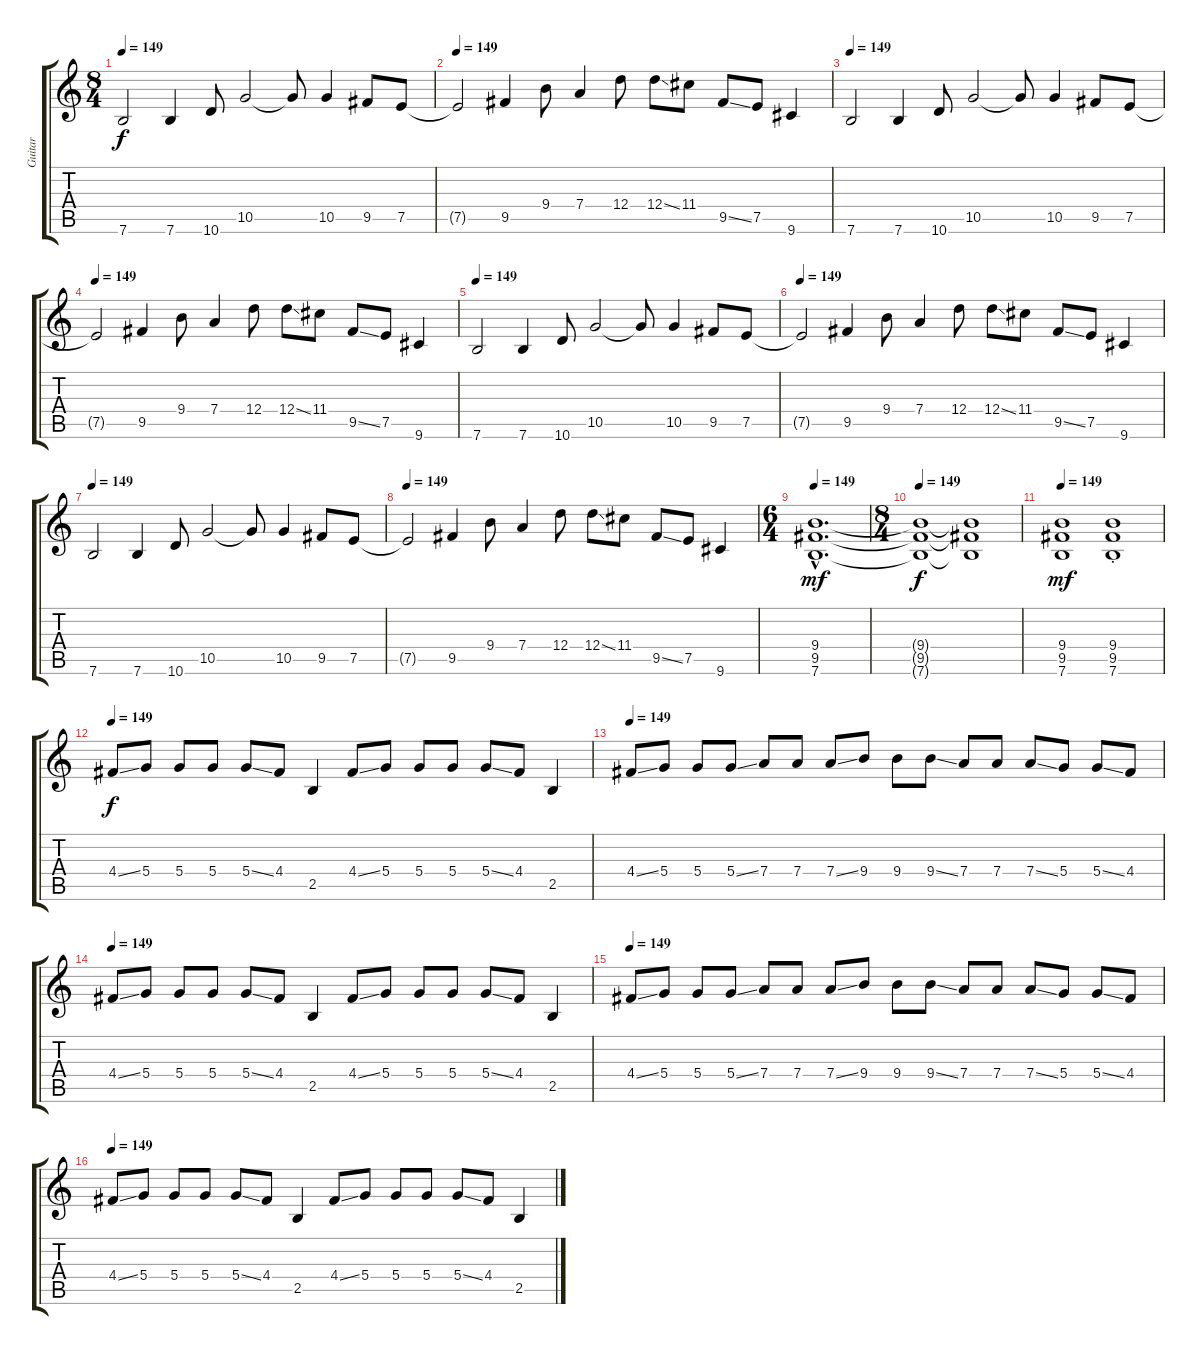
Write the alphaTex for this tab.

\track ("Guitar" "Guitar") {instrument distortionguitar}
\staff {score tabs}
\tuning (E4 B3 G3 D3 A2 E2) {hide}
\ts (8 4)
\tempo 149
\clef g2
\ks c
7.6.2{dy f} 7.6.4 10.6.8 10.5.2 10.5{t}.8 10.5.4 9.5.8 7.5.8 |
\tempo 149
7.5{t}.2 9.5.4 9.4.8 7.4.4 12.4.8 12.4{ss}.8 11.4.8 9.5{ss}.8 7.5.8 9.6.4 |
\tempo 149
7.6.2 7.6.4 10.6.8 10.5.2 10.5{t}.8 10.5.4 9.5.8 7.5.8 |
\tempo 149
7.5{t}.2 9.5.4 9.4.8 7.4.4 12.4.8 12.4{ss}.8 11.4.8 9.5{ss}.8 7.5.8 9.6.4 |
\tempo 149
7.6.2 7.6.4 10.6.8 10.5.2 10.5{t}.8 10.5.4 9.5.8 7.5.8 |
\tempo 149
7.5{t}.2 9.5.4 9.4.8 7.4.4 12.4.8 12.4{ss}.8 11.4.8 9.5{ss}.8 7.5.8 9.6.4 |
\tempo 149
7.6.2 7.6.4 10.6.8 10.5.2 10.5{t}.8 10.5.4 9.5.8 7.5.8 |
\tempo 149
7.5{t}.2 9.5.4 9.4.8 7.4.4 12.4.8 12.4{ss}.8 11.4.8 9.5{ss}.8 7.5.8 9.6.4 |
\ts (6 4)
\tempo 149
(9.4{hac} 9.5{hac} 7.6{hac}).1{d dy mf} |
\ts (8 4)
\tempo 149
(9.4{t} 9.5{t} 7.6{t}).1{dy f} (9.4{t} 9.5{t} 7.6{t}).1 |
\tempo 149
(9.4 9.5 7.6).1{dy mf} (9.4{st} 9.5{st} 7.6{st}).1 |
\tempo 149
4.4{ss}.8{dy f} 5.4.8 5.4.8 5.4.8 5.4{ss}.8 4.4.8 2.5.4 4.4{ss}.8 5.4.8 5.4.8 5.4.8 5.4{ss}.8 4.4.8 2.5.4 |
\tempo 149
4.4{ss}.8 5.4.8 5.4.8 5.4{ss}.8 7.4.8 7.4.8 7.4{ss}.8 9.4.8 9.4.8 9.4{ss}.8 7.4.8 7.4.8 7.4{ss}.8 5.4.8 5.4{ss}.8 4.4.8 |
\tempo 149
4.4{ss}.8 5.4.8 5.4.8 5.4.8 5.4{ss}.8 4.4.8 2.5.4 4.4{ss}.8 5.4.8 5.4.8 5.4.8 5.4{ss}.8 4.4.8 2.5.4 |
\tempo 149
4.4{ss}.8 5.4.8 5.4.8 5.4{ss}.8 7.4.8 7.4.8 7.4{ss}.8 9.4.8 9.4.8 9.4{ss}.8 7.4.8 7.4.8 7.4{ss}.8 5.4.8 5.4{ss}.8 4.4.8 |
\tempo 149
4.4{ss}.8 5.4.8 5.4.8 5.4.8 5.4{ss}.8 4.4.8 2.5.4 4.4{ss}.8 5.4.8 5.4.8 5.4.8 5.4{ss}.8 4.4.8 2.5.4
